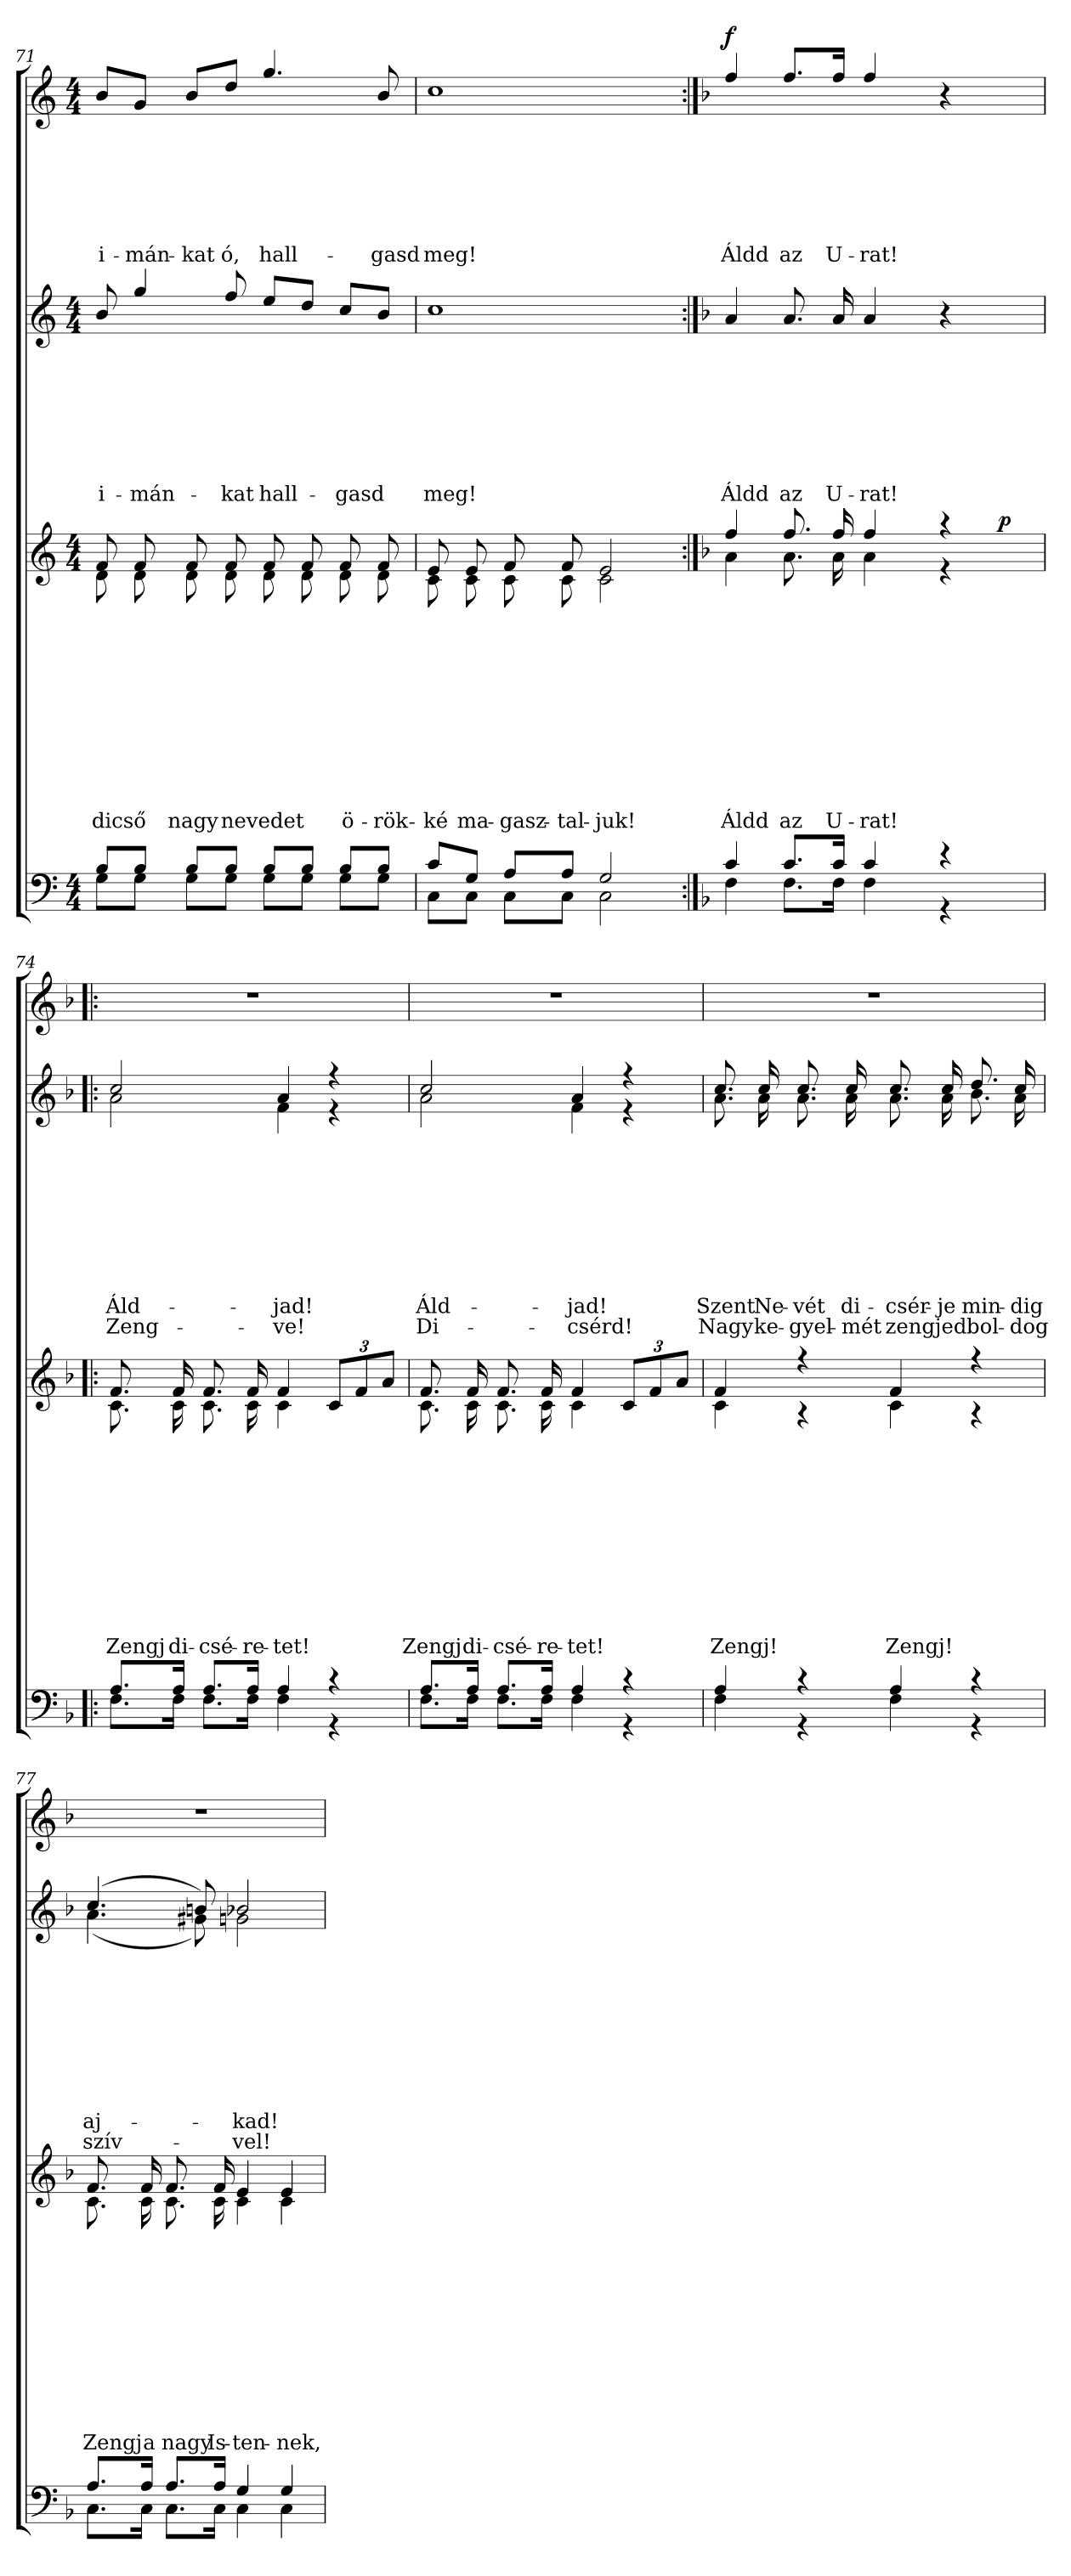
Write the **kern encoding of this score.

**kern	**kern	**text	**text	**text	**text	**text	**text	**text	**text	**text	**text	**text	**dynam	**kern	**text	**text	**text	**text	**text	**text	**text	**text	**text	**text	**kern	**text	**text	**text	**text	**text	**text	**text	**dynam
*part4	*part3	*part3	*part3	*part3	*part3	*part3	*part3	*part3	*part3	*part3	*part3	*part3	*part3	*part2	*part2	*part2	*part2	*part2	*part2	*part2	*part2	*part2	*part2	*part2	*part1	*part1	*part1	*part1	*part1	*part1	*part1	*part1	*part1
*staff4	*staff3	*staff3	*staff3	*staff3	*staff3	*staff3	*staff3	*staff3	*staff3	*staff3	*staff3	*staff3	*staff3	*staff2	*staff2	*staff2	*staff2	*staff2	*staff2	*staff2	*staff2	*staff2	*staff2	*staff2	*staff1	*staff1	*staff1	*staff1	*staff1	*staff1	*staff1	*staff1	*staff1
*clefF4	*clefG2	*	*	*	*	*	*	*	*	*	*	*	*	*clefG2	*	*	*	*	*	*	*	*	*	*	*clefG2	*	*	*	*	*	*	*	*
*k[]	*k[]	*	*	*	*	*	*	*	*	*	*	*	*	*k[]	*	*	*	*	*	*	*	*	*	*	*k[]	*	*	*	*	*	*	*	*
*C:	*C:	*	*	*	*	*	*	*	*	*	*	*	*	*C:	*	*	*	*	*	*	*	*	*	*	*C:	*	*	*	*	*	*	*	*
*M4/4	*M4/4	*	*	*	*	*	*	*	*	*	*	*	*	*M4/4	*	*	*	*	*	*	*	*	*	*	*M4/4	*	*	*	*	*	*	*	*
=71	=71	=71	=71	=71	=71	=71	=71	=71	=71	=71	=71	=71	=71	=71	=71	=71	=71	=71	=71	=71	=71	=71	=71	=71	=71	=71	=71	=71	=71	=71	=71	=71	=71
*^	*	*	*	*	*	*	*	*	*	*	*	*	*	*	*	*	*	*	*	*	*	*	*	*	*	*	*	*	*	*	*	*	*
!	!	!	!	!	!	!	!	!	!	!	!	!	!LO:LY:b	!	!	!	!	!	!	!	!	!	!	!	!	!	!	!	!	!	!	!	!	!
*	*	*^	*	*	*	*	*	*	*	*	*	*	*	*	*	*	*	*	*	*	*	*	*	*	*	*	*	*	*	*	*	*	*	*
!	!	!	!	!	!	!	!	!	!	!	!	!	!	!	!	!	!	!	!	!	!	!	!	!LO:LY:b	!	!	!	!	!	!	!	!	!	!	!
!	!	!	!	!	!	!	!	!	!	!	!	!	!	!	!	!	!	!	!	!	!	!	!	!	!	!	!	!	!	!	!	!	!	!LO:LY:b	!
8B/L	8G\L	8f/	8d\	.	.	.	.	.	.	.	.	.	.	dicső	.	8b/	.	.	.	.	.	.	.	i-	.	.	8b/L	.	.	.	.	.	.	i-	.
!	!	!	!	!	!	!	!	!	!	!	!	!	!	!	!	!	!	!	!	!	!	!	!	!LO:LY:b	!	!	!	!	!	!	!	!	!	!	!
!	!	!	!	!	!	!	!	!	!	!	!	!	!	!	!	!	!	!	!	!	!	!	!	!	!	!	!	!	!	!	!	!	!	!LO:LY:b	!
8B/J	8G\J	8f/	8d\	.	.	.	.	.	.	.	.	.	.	.	.	4gg/	.	.	.	.	.	.	.	-mán-	.	.	8g/J	.	.	.	.	.	.	-mán-	.
!	!	!	!	!	!	!	!	!	!	!	!	!	!	!LO:LY:b	!	!	!	!	!	!	!	!	!	!	!	!	!	!	!	!	!	!	!	!	!
!	!	!	!	!	!	!	!	!	!	!	!	!	!	!	!	!	!	!	!	!	!	!	!	!	!	!	!	!	!	!	!	!	!	!LO:LY:b	!
8B/L	8G\L	8f/	8d\	.	.	.	.	.	.	.	.	.	.	nagy	.	.	.	.	.	.	.	.	.	.	.	.	8b/L	.	.	.	.	.	.	-kat	.
!	!	!	!	!	!	!	!	!	!	!	!	!	!	!LO:LY:b	!	!	!	!	!	!	!	!	!	!	!	!	!	!	!	!	!	!	!	!	!
!	!	!	!	!	!	!	!	!	!	!	!	!	!	!	!	!	!	!	!	!	!	!	!	!LO:LY:b	!	!	!	!	!	!	!	!	!	!	!
!	!	!	!	!	!	!	!	!	!	!	!	!	!	!	!	!	!	!	!	!	!	!	!	!	!	!	!	!	!	!	!	!	!	!LO:LY:b	!
8B/J	8G\J	8f/	8d\	.	.	.	.	.	.	.	.	.	.	nevedet	.	8ff/	.	.	.	.	.	.	.	-kat	.	.	8dd/J	.	.	.	.	.	.	ó,	.
!	!	!	!	!	!	!	!	!	!	!	!	!	!	!	!	!	!	!	!	!	!	!	!	!LO:LY:b	!	!	!	!	!	!	!	!	!	!	!
!	!	!	!	!	!	!	!	!	!	!	!	!	!	!	!	!	!	!	!	!	!	!	!	!	!	!	!	!	!	!	!	!	!	!LO:LY:b	!
8B/L	8G\L	8f/	8d\	.	.	.	.	.	.	.	.	.	.	.	.	8ee/L	.	.	.	.	.	.	.	hall-	.	.	4.gg/	.	.	.	.	.	.	hall-	.
8B/J	8G\J	8f/	8d\	.	.	.	.	.	.	.	.	.	.	.	.	8dd/J	.	.	.	.	.	.	.	.	.	.	.	.	.	.	.	.	.	.	.
!	!	!	!	!	!	!	!	!	!	!	!	!	!	!LO:LY:b	!	!	!	!	!	!	!	!	!	!	!	!	!	!	!	!	!	!	!	!	!
!	!	!	!	!	!	!	!	!	!	!	!	!	!	!	!	!	!	!	!	!	!	!	!	!LO:LY:b	!	!	!	!	!	!	!	!	!	!	!
8B/L	8G\L	8f/	8d\	.	.	.	.	.	.	.	.	.	.	ö-	.	8cc/L	.	.	.	.	.	.	.	-gasd	.	.	.	.	.	.	.	.	.	.	.
!	!	!	!	!	!	!	!	!	!	!	!	!	!	!LO:LY:b	!	!	!	!	!	!	!	!	!	!	!	!	!	!	!	!	!	!	!	!	!
!	!	!	!	!	!	!	!	!	!	!	!	!	!	!	!	!	!	!	!	!	!	!	!	!	!	!	!	!	!	!	!	!	!	!LO:LY:b	!
8B/J	8G\J	8f/	8d\	.	.	.	.	.	.	.	.	.	.	-rök-	.	8b/J	.	.	.	.	.	.	.	.	.	.	8b/	.	.	.	.	.	.	-gasd	.
!!LO:LB:g=z
=72	=72	=72	=72	=72	=72	=72	=72	=72	=72	=72	=72	=72	=72	=72	=72	=72	=72	=72	=72	=72	=72	=72	=72	=72	=72	=72	=72	=72	=72	=72	=72	=72	=72	=72	=72
!	!	!	!	!	!	!	!	!	!	!	!	!	!	!LO:LY:b	!	!	!	!	!	!	!	!	!	!	!	!	!	!	!	!	!	!	!	!	!
!	!	!	!	!	!	!	!	!	!	!	!	!	!	!	!	!	!	!	!	!	!	!	!	!LO:LY:b	!	!	!	!	!	!	!	!	!	!	!
!	!	!	!	!	!	!	!	!	!	!	!	!	!	!	!	!	!	!	!	!	!	!	!	!	!	!	!	!	!	!	!	!	!	!LO:LY:b	!
8c/L	8C\L	8e/	8c\	.	.	.	.	.	.	.	.	.	.	-ké	.	1cc	.	.	.	.	.	.	.	meg!	.	.	1cc	.	.	.	.	.	.	meg!	.
!	!	!	!	!	!	!	!	!	!	!	!	!	!	!LO:LY:b	!	!	!	!	!	!	!	!	!	!	!	!	!	!	!	!	!	!	!	!	!
8G/J	8C\J	8e/	8c\	.	.	.	.	.	.	.	.	.	.	ma-	.	.	.	.	.	.	.	.	.	.	.	.	.	.	.	.	.	.	.	.	.
!	!	!	!	!	!	!	!	!	!	!	!	!	!	!LO:LY:b	!	!	!	!	!	!	!	!	!	!	!	!	!	!	!	!	!	!	!	!	!
8A/L	8C\L	8f/	8c\	.	.	.	.	.	.	.	.	.	.	-gasz-	.	.	.	.	.	.	.	.	.	.	.	.	.	.	.	.	.	.	.	.	.
!	!	!	!	!	!	!	!	!	!	!	!	!	!	!LO:LY:b	!	!	!	!	!	!	!	!	!	!	!	!	!	!	!	!	!	!	!	!	!
8A/J	8C\J	8f/	8c\	.	.	.	.	.	.	.	.	.	.	-tal-	.	.	.	.	.	.	.	.	.	.	.	.	.	.	.	.	.	.	.	.	.
!	!	!	!	!	!	!	!	!	!	!	!	!	!	!LO:LY:b	!	!	!	!	!	!	!	!	!	!	!	!	!	!	!	!	!	!	!	!	!
2G/	2C\	2e/	2c\	.	.	.	.	.	.	.	.	.	.	-juk!	.	.	.	.	.	.	.	.	.	.	.	.	.	.	.	.	.	.	.	.	.
*	*	*v	*v	*	*	*	*	*	*	*	*	*	*	*	*	*	*	*	*	*	*	*	*	*	*	*	*	*	*	*	*	*	*	*	*
=73:|!	=73:|!	=73:|!	=73:|!	=73:|!	=73:|!	=73:|!	=73:|!	=73:|!	=73:|!	=73:|!	=73:|!	=73:|!	=73:|!	=73:|!	=73:|!	=73:|!	=73:|!	=73:|!	=73:|!	=73:|!	=73:|!	=73:|!	=73:|!	=73:|!	=73:|!	=73:|!	=73:|!	=73:|!	=73:|!	=73:|!	=73:|!	=73:|!	=73:|!	=73:|!
*k[b-]	*	*k[b-]	*	*	*	*	*	*	*	*	*	*	*	*	*k[b-]	*	*	*	*	*	*	*	*	*	*	*k[b-]	*	*	*	*	*	*	*	*
*F:	*	*F:	*	*	*	*	*	*	*	*	*	*	*	*	*F:	*	*	*	*	*	*	*	*	*	*	*F:	*	*	*	*	*	*	*	*
*	*	*^	*	*	*	*	*	*	*	*	*	*	*	*	*	*	*	*	*	*	*	*	*	*	*	*	*	*	*	*	*	*	*	*
!	!	!	!	!	!	!	!	!	!	!	!	!	!	!LO:LY:b	!	!	!	!	!	!	!	!	!	!	!	!	!	!	!	!	!	!	!	!	!
!	!	!	!	!	!	!	!	!	!	!	!	!	!	!	!	!	!	!	!	!	!	!	!	!LO:LY:b	!	!	!	!	!	!	!	!	!	!	!
!	!	!	!	!	!	!	!	!	!	!	!	!	!	!	!	!	!	!	!	!	!	!	!	!	!	!	!	!	!	!	!	!	!	!LO:LY:b	!LO:DY:a
*	*	*	*^	*	*	*	*	*	*	*	*	*	*	*	*	*	*	*	*	*	*	*	*	*	*	*	*	*	*	*	*	*	*	*	*
4c/	4F\	4ff/	4a\	3%2ryy	.	.	.	.	.	.	.	.	.	.	Áldd	.	4a/	.	.	.	.	.	.	.	Áldd	.	.	4ff/	.	.	.	.	.	.	Áldd	f
!	!	!	!	!	!	!	!	!	!	!	!	!	!	!	!LO:LY:b	!	!	!	!	!	!	!	!	!	!	!	!	!	!	!	!	!	!	!	!	!
!	!	!	!	!	!	!	!	!	!	!	!	!	!	!	!	!	!	!	!	!	!	!	!	!	!LO:LY:b	!	!	!	!	!	!	!	!	!	!	!
!	!	!	!	!	!	!	!	!	!	!	!	!	!	!	!	!	!	!	!	!	!	!	!	!	!	!	!	!	!	!	!	!	!	!	!LO:LY:b	!
8.c/L	8.F\L	8.ff/	8.a\	.	.	.	.	.	.	.	.	.	.	.	az	.	8.a/	.	.	.	.	.	.	.	az	.	.	8.ff/L	.	.	.	.	.	.	az	.
!	!	!	!	!	!	!	!	!	!	!	!	!	!	!	!LO:LY:b	!	!	!	!	!	!	!	!	!	!	!	!	!	!	!	!	!	!	!	!	!
!	!	!	!	!	!	!	!	!	!	!	!	!	!	!	!	!	!	!	!	!	!	!	!	!	!LO:LY:b	!	!	!	!	!	!	!	!	!	!	!
!	!	!	!	!	!	!	!	!	!	!	!	!	!	!	!	!	!	!	!	!	!	!	!	!	!	!	!	!	!	!	!	!	!	!	!LO:LY:b	!
16c/Jk	16F\Jk	16ff/	16a\	.	.	.	.	.	.	.	.	.	.	.	U-	.	16a/	.	.	.	.	.	.	.	U-	.	.	16ff/Jk	.	.	.	.	.	.	U-	.
!	!	!	!	!	!	!	!	!	!	!	!	!	!	!	!LO:LY:b	!	!	!	!	!	!	!	!	!	!	!	!	!	!	!	!	!	!	!	!	!
!	!	!	!	!	!	!	!	!	!	!	!	!	!	!	!	!	!	!	!	!	!	!	!	!	!LO:LY:b	!	!	!	!	!	!	!	!	!	!	!
!	!	!	!	!	!	!	!	!	!	!	!	!	!	!	!	!	!	!	!	!	!	!	!	!	!	!	!	!	!	!	!	!	!	!	!LO:LY:b	!
4c/	4F\	4ff/	4a\	.	.	.	.	.	.	.	.	.	.	.	-rat!	.	4a/	.	.	.	.	.	.	.	-rat!	.	.	4ff/	.	.	.	.	.	.	-rat!	.
.	.	.	.	6ryy	.	.	.	.	.	.	.	.	.	.	.	.	.	.	.	.	.	.	.	.	.	.	.	.	.	.	.	.	.	.	.	.
4r	4r	4r	4r	.	.	.	.	.	.	.	.	.	.	.	.	.	4r	.	.	.	.	.	.	.	.	.	.	4r	.	.	.	.	.	.	.	.
.	.	.	.	24ryy	.	.	.	.	.	.	.	.	.	.	.	.	.	.	.	.	.	.	.	.	.	.	.	.	.	.	.	.	.	.	.	.
.	.	.	.	96ryy	.	.	.	.	.	.	.	.	.	.	.	.	.	.	.	.	.	.	.	.	.	.	.	.	.	.	.	.	.	.	.	.
!	!	!	!	!	!	!	!	!	!	!	!	!	!	!	!	!LO:DY:b	!	!	!	!	!	!	!	!	!	!	!	!	!	!	!	!	!	!	!	!
.	.	.	.	12ryy	.	.	.	.	.	.	.	.	.	.	.	p	.	.	.	.	.	.	.	.	.	.	.	.	.	.	.	.	.	.	.	.
.	.	.	.	48.ryy	.	.	.	.	.	.	.	.	.	.	.	.	.	.	.	.	.	.	.	.	.	.	.	.	.	.	.	.	.	.	.	.
*	*	*v	*v	*v	*	*	*	*	*	*	*	*	*	*	*	*	*	*	*	*	*	*	*	*	*	*	*	*	*	*	*	*	*	*	*	*
=74!|:	=74!|:	=74!|:	=74!|:	=74!|:	=74!|:	=74!|:	=74!|:	=74!|:	=74!|:	=74!|:	=74!|:	=74!|:	=74!|:	=74!|:	=74!|:	=74!|:	=74!|:	=74!|:	=74!|:	=74!|:	=74!|:	=74!|:	=74!|:	=74!|:	=74!|:	=74!|:	=74!|:	=74!|:	=74!|:	=74!|:	=74!|:	=74!|:	=74!|:	=74!|:
*	*	*^	*	*	*	*	*	*	*	*	*	*	*	*	*	*	*	*	*	*	*	*	*	*	*	*	*	*	*	*	*	*	*	*
*	*	*	*^	*	*	*	*	*	*	*	*	*	*	*	*	*	*	*	*	*	*	*	*	*	*	*	*	*	*	*	*	*	*	*	*
!	!	!	!	!	!	!	!	!	!	!	!	!	!	!	!LO:LY:b	!	!	!	!	!	!	!	!	!	!	!	!	!	!	!	!	!	!	!	!	!
*	*	*	*v	*v	*	*	*	*	*	*	*	*	*	*	*	*	*	*	*	*	*	*	*	*	*	*	*	*	*	*	*	*	*	*	*	*
*	*	*	*^	*	*	*	*	*	*	*	*	*	*	*	*	*	*	*	*	*	*	*	*	*	*	*	*	*	*	*	*	*	*	*	*
!	!	!	!	!	!	!	!	!	!	!	!	!	!	!	!	!	!LO:TX:a:B:t=Szoprán és alt duett	!	!	!	!	!	!	!	!	!	!	!	!	!	!	!	!	!	!	!
!	!	!	!	!	!	!	!	!	!	!	!	!	!	!	!	!	!	!	!	!	!	!	!	!	!	!LO:LY:b	!LO:LY:b	!	!	!	!	!	!	!	!	!
*	*	*	*v	*v	*	*	*	*	*	*	*	*	*	*	*	*	*^	*	*	*	*	*	*	*	*	*	*	*	*	*	*	*	*	*	*	*
8.A/L	8.F\L	8.f/	8.c\	.	.	.	.	.	.	.	.	.	.	Zengj	.	2cc/	2a\	.	.	.	.	.	.	.	.	Áld-	Zeng-	1r	.	.	.	.	.	.	.	.
!	!	!	!	!	!	!	!	!	!	!	!	!	!	!LO:LY:b	!	!	!	!	!	!	!	!	!	!	!	!	!	!	!	!	!	!	!	!	!	!
16A/Jk	16F\Jk	16f/	16c\	.	.	.	.	.	.	.	.	.	.	di-	.	.	.	.	.	.	.	.	.	.	.	.	.	.	.	.	.	.	.	.	.	.
!	!	!	!	!	!	!	!	!	!	!	!	!	!	!LO:LY:b	!	!	!	!	!	!	!	!	!	!	!	!	!	!	!	!	!	!	!	!	!	!
8.A/L	8.F\L	8.f/	8.c\	.	.	.	.	.	.	.	.	.	.	-csé-	.	.	.	.	.	.	.	.	.	.	.	.	.	.	.	.	.	.	.	.	.	.
!	!	!	!	!	!	!	!	!	!	!	!	!	!	!LO:LY:b	!	!	!	!	!	!	!	!	!	!	!	!	!	!	!	!	!	!	!	!	!	!
16A/Jk	16F\Jk	16f/	16c\	.	.	.	.	.	.	.	.	.	.	-re-	.	.	.	.	.	.	.	.	.	.	.	.	.	.	.	.	.	.	.	.	.	.
!	!	!	!	!	!	!	!	!	!	!	!	!	!	!LO:LY:b	!	!	!	!	!	!	!	!	!	!	!	!	!	!	!	!	!	!	!	!	!	!
!	!	!	!	!	!	!	!	!	!	!	!	!	!	!	!	!	!	!	!	!	!	!	!	!	!	!LO:LY:b	!LO:LY:b	!	!	!	!	!	!	!	!	!
4A/	4F\	4f/	4c\	.	.	.	.	.	.	.	.	.	.	-tet!	.	4a/	4f\	.	.	.	.	.	.	.	.	-jad!	-ve!	.	.	.	.	.	.	.	.	.
4r	4r	12c/L	4ryy	.	.	.	.	.	.	.	.	.	.	.	.	4r	4r	.	.	.	.	.	.	.	.	.	.	.	.	.	.	.	.	.	.	.
.	.	12f/	.	.	.	.	.	.	.	.	.	.	.	.	.	.	.	.	.	.	.	.	.	.	.	.	.	.	.	.	.	.	.	.	.	.
.	.	12a/J	.	.	.	.	.	.	.	.	.	.	.	.	.	.	.	.	.	.	.	.	.	.	.	.	.	.	.	.	.	.	.	.	.	.
!!LO:LB:g=z
=75	=75	=75	=75	=75	=75	=75	=75	=75	=75	=75	=75	=75	=75	=75	=75	=75	=75	=75	=75	=75	=75	=75	=75	=75	=75	=75	=75	=75	=75	=75	=75	=75	=75	=75	=75	=75
!	!	!	!	!	!	!	!	!	!	!	!	!	!	!LO:LY:b	!	!	!	!	!	!	!	!	!	!	!	!	!	!	!	!	!	!	!	!	!	!
!	!	!	!	!	!	!	!	!	!	!	!	!	!	!	!	!	!	!	!	!	!	!	!	!	!	!LO:LY:b	!LO:LY:b	!	!	!	!	!	!	!	!	!
8.A/L	8.F\L	8.f/	8.c\	.	.	.	.	.	.	.	.	.	.	Zengj	.	2cc/	2a\	.	.	.	.	.	.	.	.	Áld-	Di-	1r	.	.	.	.	.	.	.	.
!	!	!	!	!	!	!	!	!	!	!	!	!	!	!LO:LY:b	!	!	!	!	!	!	!	!	!	!	!	!	!	!	!	!	!	!	!	!	!	!
16A/Jk	16F\Jk	16f/	16c\	.	.	.	.	.	.	.	.	.	.	di-	.	.	.	.	.	.	.	.	.	.	.	.	.	.	.	.	.	.	.	.	.	.
!	!	!	!	!	!	!	!	!	!	!	!	!	!	!LO:LY:b	!	!	!	!	!	!	!	!	!	!	!	!	!	!	!	!	!	!	!	!	!	!
8.A/L	8.F\L	8.f/	8.c\	.	.	.	.	.	.	.	.	.	.	-csé-	.	.	.	.	.	.	.	.	.	.	.	.	.	.	.	.	.	.	.	.	.	.
!	!	!	!	!	!	!	!	!	!	!	!	!	!	!LO:LY:b	!	!	!	!	!	!	!	!	!	!	!	!	!	!	!	!	!	!	!	!	!	!
16A/Jk	16F\Jk	16f/	16c\	.	.	.	.	.	.	.	.	.	.	-re-	.	.	.	.	.	.	.	.	.	.	.	.	.	.	.	.	.	.	.	.	.	.
!	!	!	!	!	!	!	!	!	!	!	!	!	!	!LO:LY:b	!	!	!	!	!	!	!	!	!	!	!	!	!	!	!	!	!	!	!	!	!	!
!	!	!	!	!	!	!	!	!	!	!	!	!	!	!	!	!	!	!	!	!	!	!	!	!	!	!LO:LY:b	!LO:LY:b	!	!	!	!	!	!	!	!	!
4A/	4F\	4f/	4c\	.	.	.	.	.	.	.	.	.	.	-tet!	.	4a/	4f\	.	.	.	.	.	.	.	.	-jad!	-csérd!	.	.	.	.	.	.	.	.	.
4r	4r	12c/L	4ryy	.	.	.	.	.	.	.	.	.	.	.	.	4r	4r	.	.	.	.	.	.	.	.	.	.	.	.	.	.	.	.	.	.	.
.	.	12f/	.	.	.	.	.	.	.	.	.	.	.	.	.	.	.	.	.	.	.	.	.	.	.	.	.	.	.	.	.	.	.	.	.	.
.	.	12a/J	.	.	.	.	.	.	.	.	.	.	.	.	.	.	.	.	.	.	.	.	.	.	.	.	.	.	.	.	.	.	.	.	.	.
=76	=76	=76	=76	=76	=76	=76	=76	=76	=76	=76	=76	=76	=76	=76	=76	=76	=76	=76	=76	=76	=76	=76	=76	=76	=76	=76	=76	=76	=76	=76	=76	=76	=76	=76	=76	=76
!	!	!	!	!	!	!	!	!	!	!	!	!	!	!LO:LY:b	!	!	!	!	!	!	!	!	!	!	!	!	!	!	!	!	!	!	!	!	!	!
!	!	!	!	!	!	!	!	!	!	!	!	!	!	!	!	!	!	!	!	!	!	!	!	!	!	!LO:LY:b	!LO:LY:b	!	!	!	!	!	!	!	!	!
4A/	4F\	4f/	4c\	.	.	.	.	.	.	.	.	.	.	Zengj!	.	8.cc/	8.a\	.	.	.	.	.	.	.	.	Szent	Nagy	1r	.	.	.	.	.	.	.	.
!	!	!	!	!	!	!	!	!	!	!	!	!	!	!	!	!	!	!	!	!	!	!	!	!	!	!LO:LY:b	!LO:LY:b	!	!	!	!	!	!	!	!	!
.	.	.	.	.	.	.	.	.	.	.	.	.	.	.	.	16cc/	16a\	.	.	.	.	.	.	.	.	Ne-	ke-	.	.	.	.	.	.	.	.	.
!	!	!	!	!	!	!	!	!	!	!	!	!	!	!	!	!	!	!	!	!	!	!	!	!	!	!LO:LY:b	!LO:LY:b	!	!	!	!	!	!	!	!	!
4r	4r	4r	4r	.	.	.	.	.	.	.	.	.	.	.	.	8.cc/	8.a\	.	.	.	.	.	.	.	.	-vét	-gyel-	.	.	.	.	.	.	.	.	.
!	!	!	!	!	!	!	!	!	!	!	!	!	!	!	!	!	!	!	!	!	!	!	!	!	!	!LO:LY:b	!LO:LY:b	!	!	!	!	!	!	!	!	!
.	.	.	.	.	.	.	.	.	.	.	.	.	.	.	.	16cc/	16a\	.	.	.	.	.	.	.	.	di-	-mét	.	.	.	.	.	.	.	.	.
!	!	!	!	!	!	!	!	!	!	!	!	!	!	!LO:LY:b	!	!	!	!	!	!	!	!	!	!	!	!	!	!	!	!	!	!	!	!	!	!
!	!	!	!	!	!	!	!	!	!	!	!	!	!	!	!	!	!	!	!	!	!	!	!	!	!	!LO:LY:b	!LO:LY:b	!	!	!	!	!	!	!	!	!
4A/	4F\	4f/	4c\	.	.	.	.	.	.	.	.	.	.	Zengj!	.	8.cc/	8.a\	.	.	.	.	.	.	.	.	-csér-	zengjed	.	.	.	.	.	.	.	.	.
!	!	!	!	!	!	!	!	!	!	!	!	!	!	!	!	!	!	!	!	!	!	!	!	!	!	!LO:LY:b	!	!	!	!	!	!	!	!	!	!
.	.	.	.	.	.	.	.	.	.	.	.	.	.	.	.	16cc/	16a\	.	.	.	.	.	.	.	.	-je	.	.	.	.	.	.	.	.	.	.
!	!	!	!	!	!	!	!	!	!	!	!	!	!	!	!	!	!	!	!	!	!	!	!	!	!	!LO:LY:b	!LO:LY:b	!	!	!	!	!	!	!	!	!
4r	4r	4r	4r	.	.	.	.	.	.	.	.	.	.	.	.	8.dd/	8.b-\	.	.	.	.	.	.	.	.	min-	bol-	.	.	.	.	.	.	.	.	.
!	!	!	!	!	!	!	!	!	!	!	!	!	!	!	!	!	!	!	!	!	!	!	!	!	!	!LO:LY:b	!LO:LY:b	!	!	!	!	!	!	!	!	!
.	.	.	.	.	.	.	.	.	.	.	.	.	.	.	.	16cc/	16a\	.	.	.	.	.	.	.	.	-dig	-dog	.	.	.	.	.	.	.	.	.
=77	=77	=77	=77	=77	=77	=77	=77	=77	=77	=77	=77	=77	=77	=77	=77	=77	=77	=77	=77	=77	=77	=77	=77	=77	=77	=77	=77	=77	=77	=77	=77	=77	=77	=77	=77	=77
!	!	!	!	!	!	!	!	!	!	!	!	!	!	!LO:LY:b	!	!	!	!	!	!	!	!	!	!	!	!	!	!	!	!	!	!	!	!	!	!
!	!	!	!	!	!	!	!	!	!	!	!	!	!	!	!	!	!	!	!	!	!	!	!	!	!	!LO:LY:b	!LO:LY:b	!	!	!	!	!	!	!	!	!
8.A/L	8.C\L	8.f/	8.c\	.	.	.	.	.	.	.	.	.	.	Zengj	.	(>4.cc/	(<4.a\	.	.	.	.	.	.	.	.	aj-	szív-	1r	.	.	.	.	.	.	.	.
!	!	!	!	!	!	!	!	!	!	!	!	!	!	!LO:LY:b	!	!	!	!	!	!	!	!	!	!	!	!	!	!	!	!	!	!	!	!	!	!
16A/Jk	16C\Jk	16f/	16c\	.	.	.	.	.	.	.	.	.	.	a	.	.	.	.	.	.	.	.	.	.	.	.	.	.	.	.	.	.	.	.	.	.
!	!	!	!	!	!	!	!	!	!	!	!	!	!	!LO:LY:b	!	!	!	!	!	!	!	!	!	!	!	!	!	!	!	!	!	!	!	!	!	!
8.A/L	8.C\L	8.f/	8.c\	.	.	.	.	.	.	.	.	.	.	nagy	.	.	.	.	.	.	.	.	.	.	.	.	.	.	.	.	.	.	.	.	.	.
.	.	.	.	.	.	.	.	.	.	.	.	.	.	.	.	8bn/)	8g#X\)	.	.	.	.	.	.	.	.	.	.	.	.	.	.	.	.	.	.	.
!	!	!	!	!	!	!	!	!	!	!	!	!	!	!LO:LY:b	!	!	!	!	!	!	!	!	!	!	!	!	!	!	!	!	!	!	!	!	!	!
16A/Jk	16C\Jk	16f/	16c\	.	.	.	.	.	.	.	.	.	.	Is-	.	.	.	.	.	.	.	.	.	.	.	.	.	.	.	.	.	.	.	.	.	.
!	!	!	!	!	!	!	!	!	!	!	!	!	!	!LO:LY:b	!	!	!	!	!	!	!	!	!	!	!	!	!	!	!	!	!	!	!	!	!	!
!	!	!	!	!	!	!	!	!	!	!	!	!	!	!	!	!	!	!	!	!	!	!	!	!	!	!LO:LY:b	!LO:LY:b	!	!	!	!	!	!	!	!	!
4G/	4C\	4e/	4c\	.	.	.	.	.	.	.	.	.	.	-ten-	.	2b-X/	2gn\	.	.	.	.	.	.	.	.	-kad!	-vel!	.	.	.	.	.	.	.	.	.
!	!	!	!	!	!	!	!	!	!	!	!	!	!	!LO:LY:b	!	!	!	!	!	!	!	!	!	!	!	!	!	!	!	!	!	!	!	!	!	!
4G/	4C\	4e/	4c\	.	.	.	.	.	.	.	.	.	.	-nek,	.	.	.	.	.	.	.	.	.	.	.	.	.	.	.	.	.	.	.	.	.	.
*v	*v	*	*	*	*	*	*	*	*	*	*	*	*	*	*	*v	*v	*	*	*	*	*	*	*	*	*	*	*	*	*	*	*	*	*	*	*
*	*v	*v	*	*	*	*	*	*	*	*	*	*	*	*	*	*	*	*	*	*	*	*	*	*	*	*	*	*	*	*	*	*	*	*
=	=	=	=	=	=	=	=	=	=	=	=	=	=	=	=	=	=	=	=	=	=	=	=	=	=	=	=	=	=	=	=	=	=
*-	*-	*-	*-	*-	*-	*-	*-	*-	*-	*-	*-	*-	*-	*-	*-	*-	*-	*-	*-	*-	*-	*-	*-	*-	*-	*-	*-	*-	*-	*-	*-	*-	*-
